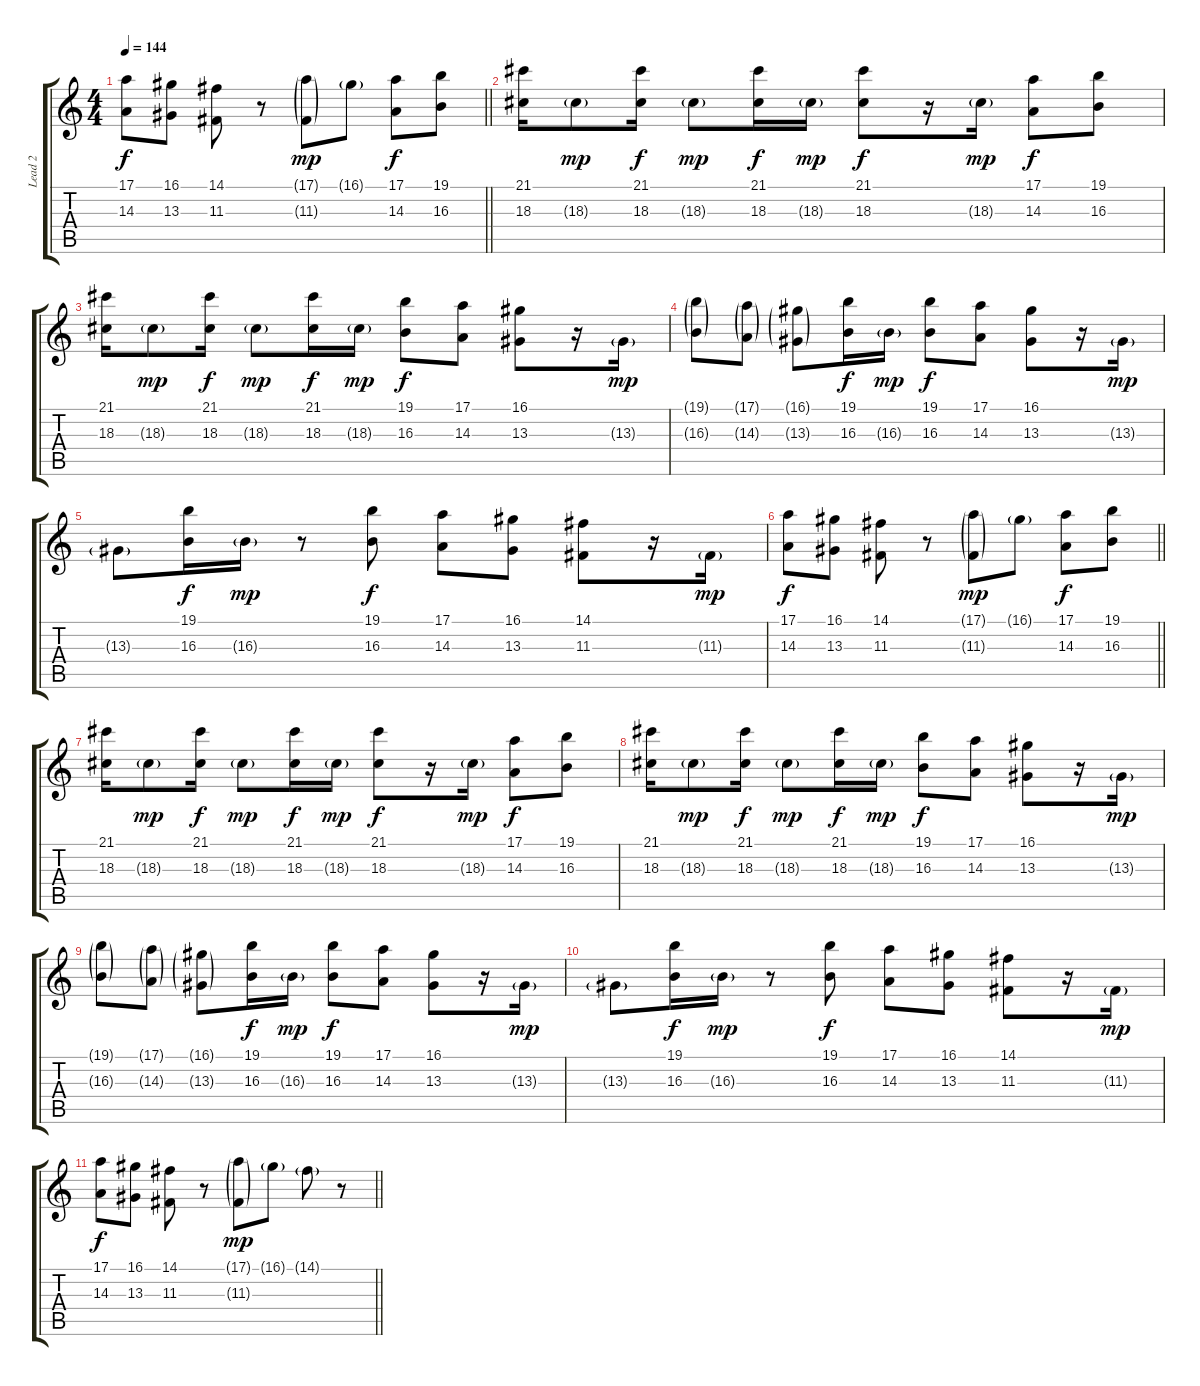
\track ("Lead 2" "Lead 2") {instrument lead1square}
\staff {score tabs}
\tuning (E4 B3 G3 D3 A2 E2) {hide}
\ts (4 4)
\tempo 144
\clef g2
\barLineRight lightlight
\ks c
(17.1 14.3).8{dy f} (16.1 13.3).8 (14.1 11.3).8 r.8 (17.1{g} 11.3{g}).8{dy mp} 16.1{g}.8 (17.1 14.3).8{dy f} (19.1 16.3).8 |
(21.1 18.3).16 18.3{g}.8{dy mp} (21.1 18.3).16{dy f} 18.3{g}.8{dy mp} (21.1 18.3).16{dy f} 18.3{g}.16{dy mp} (21.1 18.3).8{dy f} r.16 18.3{g}.16{dy mp} (17.1 14.3).8{dy f} (19.1 16.3).8 |
(21.1 18.3).16 18.3{g}.8{dy mp} (21.1 18.3).16{dy f} 18.3{g}.8{dy mp} (21.1 18.3).16{dy f} 18.3{g}.16{dy mp} (19.1 16.3).8{dy f} (17.1 14.3).8 (16.1 13.3).8 r.16 13.3{g}.16{dy mp} |
(19.1{g} 16.3{g}).8 (17.1{g} 14.3{g}).8 (16.1{g} 13.3{g}).8 (19.1 16.3).16{dy f} 16.3{g}.16{dy mp} (19.1 16.3).8{dy f} (17.1 14.3).8 (16.1 13.3).8 r.16 13.3{g}.16{dy mp} |
13.3{g}.8 (19.1 16.3).16{dy f} 16.3{g}.16{dy mp} r.8 (19.1 16.3).8{dy f} (17.1 14.3).8 (16.1 13.3).8 (14.1 11.3).8 r.16 11.3{g}.16{dy mp} |
\barLineRight lightlight
(17.1 14.3).8{dy f} (16.1 13.3).8 (14.1 11.3).8 r.8 (17.1{g} 11.3{g}).8{dy mp} 16.1{g}.8 (17.1 14.3).8{dy f} (19.1 16.3).8 |
(21.1 18.3).16 18.3{g}.8{dy mp} (21.1 18.3).16{dy f} 18.3{g}.8{dy mp} (21.1 18.3).16{dy f} 18.3{g}.16{dy mp} (21.1 18.3).8{dy f} r.16 18.3{g}.16{dy mp} (17.1 14.3).8{dy f} (19.1 16.3).8 |
(21.1 18.3).16 18.3{g}.8{dy mp} (21.1 18.3).16{dy f} 18.3{g}.8{dy mp} (21.1 18.3).16{dy f} 18.3{g}.16{dy mp} (19.1 16.3).8{dy f} (17.1 14.3).8 (16.1 13.3).8 r.16 13.3{g}.16{dy mp} |
(19.1{g} 16.3{g}).8 (17.1{g} 14.3{g}).8 (16.1{g} 13.3{g}).8 (19.1 16.3).16{dy f} 16.3{g}.16{dy mp} (19.1 16.3).8{dy f} (17.1 14.3).8 (16.1 13.3).8 r.16 13.3{g}.16{dy mp} |
13.3{g}.8 (19.1 16.3).16{dy f} 16.3{g}.16{dy mp} r.8 (19.1 16.3).8{dy f} (17.1 14.3).8 (16.1 13.3).8 (14.1 11.3).8 r.16 11.3{g}.16{dy mp} |
\barLineRight lightlight
(17.1 14.3).8{dy f} (16.1 13.3).8 (14.1 11.3).8 r.8 (17.1{g} 11.3{g}).8{dy mp} 16.1{g}.8 14.1{g}.8 r.8
